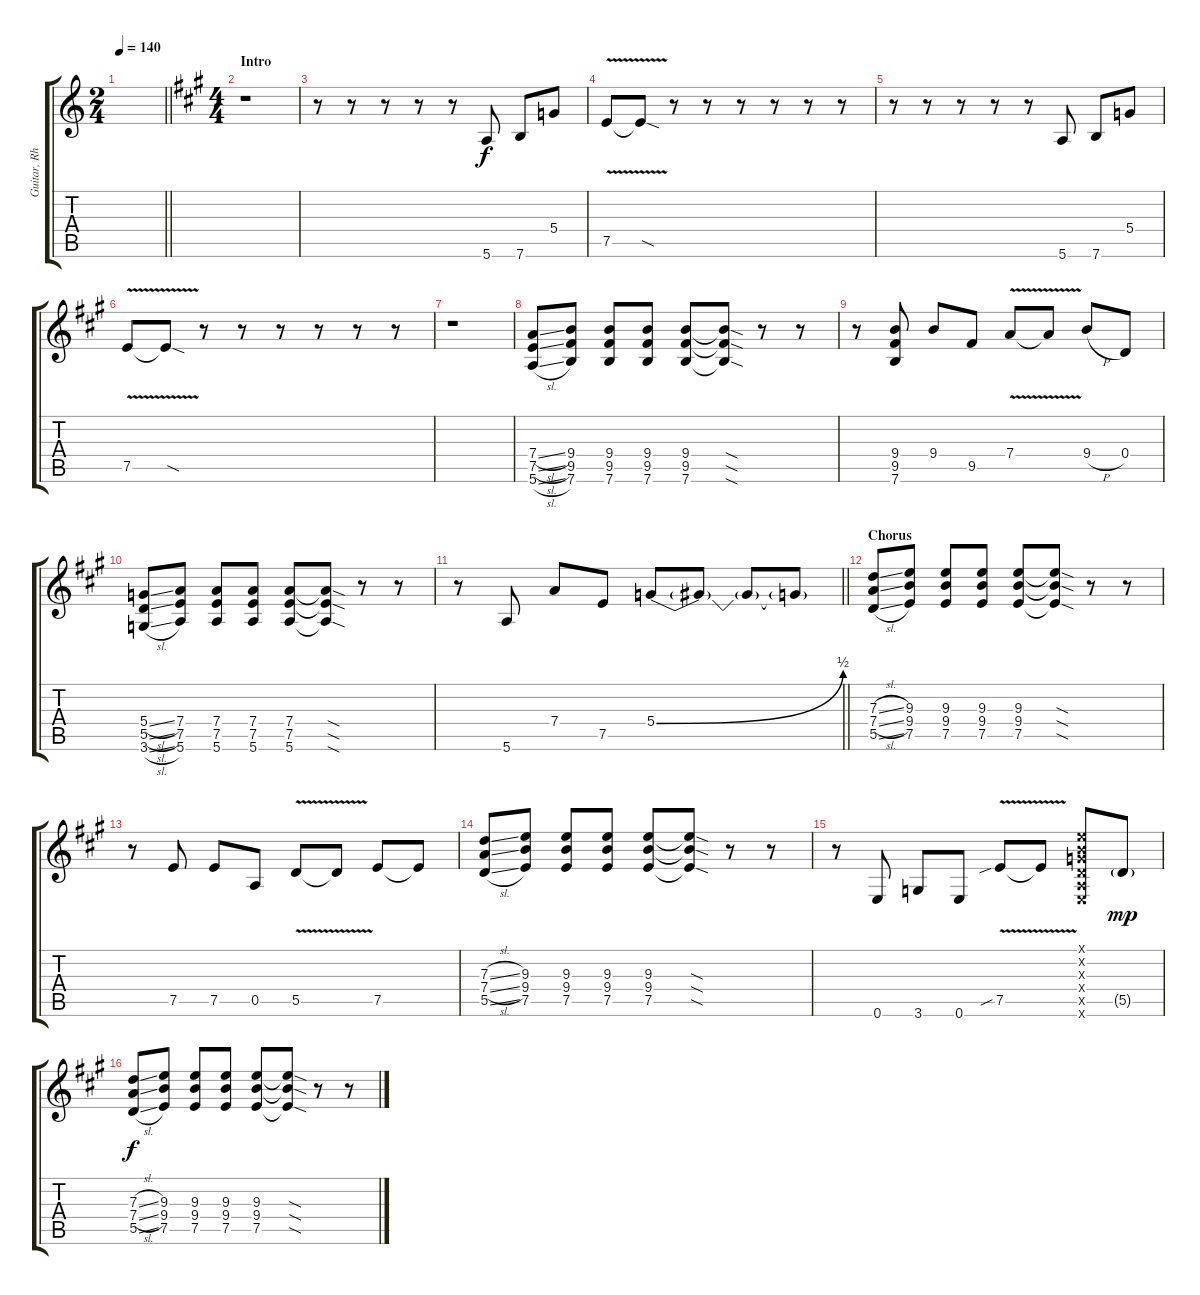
\track ("Guitar, Rhythm" "Guitar, Rh") {instrument overdrivenguitar}
\staff {score tabs}
\tuning (E4 B3 G3 D3 A2 E2) {hide}
\ts (2 4)
\tempo 140
\clef g2
\barLineRight lightlight
\ks c
|
\ts (4 4)
\section ("" "Intro")
\ks a
r.1 |
r.8 r.8 r.8 r.8 r.8 5.6.8 7.6.8 5.4.8 |
7.5{v}.8 7.5{sod t}.8 r.8 r.8 r.8 r.8 r.8 r.8 |
r.8 r.8 r.8 r.8 r.8 5.6.8 7.6.8 5.4.8 |
7.5{v}.8 7.5{sod t}.8 r.8 r.8 r.8 r.8 r.8 r.8 |
r.1 |
(7.4{sl} 7.5{sl} 5.6{sl}).8 (9.4 9.5 7.6).8 (9.4 9.5 7.6).8 (9.4 9.5 7.6).8 (9.4 9.5 7.6).8 (9.4{sod t} 9.5{sod t} 7.6{sod t}).8 r.8 r.8 |
r.8 (9.4 9.5 7.6).8 9.4.8 9.5.8 7.4{v}.8 7.4{t}.8 9.4{h}.8 0.4.8 |
(5.4{sl} 5.5{sl} 3.6{sl}).8 (7.4 7.5 5.6).8 (7.4 7.5 5.6).8 (7.4 7.5 5.6).8 (7.4 7.5 5.6).8 (7.4{sod t} 7.5{sod t} 5.6{sod t}).8 r.8 r.8 |
\barLineRight lightlight
r.8 5.6.8 7.4.8 7.5.8 5.4{be (bend 0 0 60 2)}.8 5.4{t}.8 5.4{t}.8 5.4{t}.8 |
\section ("" "Chorus")
(7.3{sl} 7.4{sl} 5.5{sl}).8 (9.3 9.4 7.5).8 (9.3 9.4 7.5).8 (9.3 9.4 7.5).8 (9.3 9.4 7.5).8 (9.3{sod t} 9.4{sod t} 7.5{sod t}).8 r.8 r.8 |
r.8 7.5.8 7.5.8 0.5.8 5.5{v}.8 5.5{t}.8 7.5.8 7.5{t}.8 |
(7.3{sl} 7.4{sl} 5.5{sl}).8 (9.3 9.4 7.5).8 (9.3 9.4 7.5).8 (9.3 9.4 7.5).8 (9.3 9.4 7.5).8 (9.3{sod t} 9.4{sod t} 7.5{sod t}).8 r.8 r.8 |
r.8 0.6.8 3.6.8 0.6.8 7.5{v sib}.8 7.5{t}.8 (0.1{x} 0.2{x} 0.3{x} 0.4{x} 0.5{x} 0.6{x}).8 5.5{g}.8{dy mp} |
(7.3{sl} 7.4{sl} 5.5{sl}).8{dy f} (9.3 9.4 7.5).8 (9.3 9.4 7.5).8 (9.3 9.4 7.5).8 (9.3 9.4 7.5).8 (9.3{sod t} 9.4{sod t} 7.5{sod t}).8 r.8 r.8
